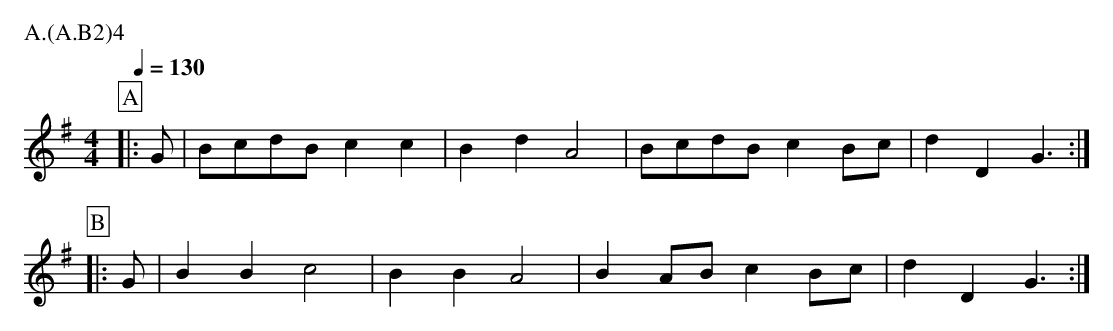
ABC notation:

X:1
T:Shepherds Hey Fieldtown (stick)
M:4/4
L:1/8
Q: 1/4=130
P:A.(A.B2)4
K:G
P:A
|:G|BcdB c2c2|B2d2 A4|BcdB c2Bc|d2D2 G3:|
P:B
|:G|B2B2 c4  |B2B2 A4|B2AB c2Bc|d2D2 G3:|
